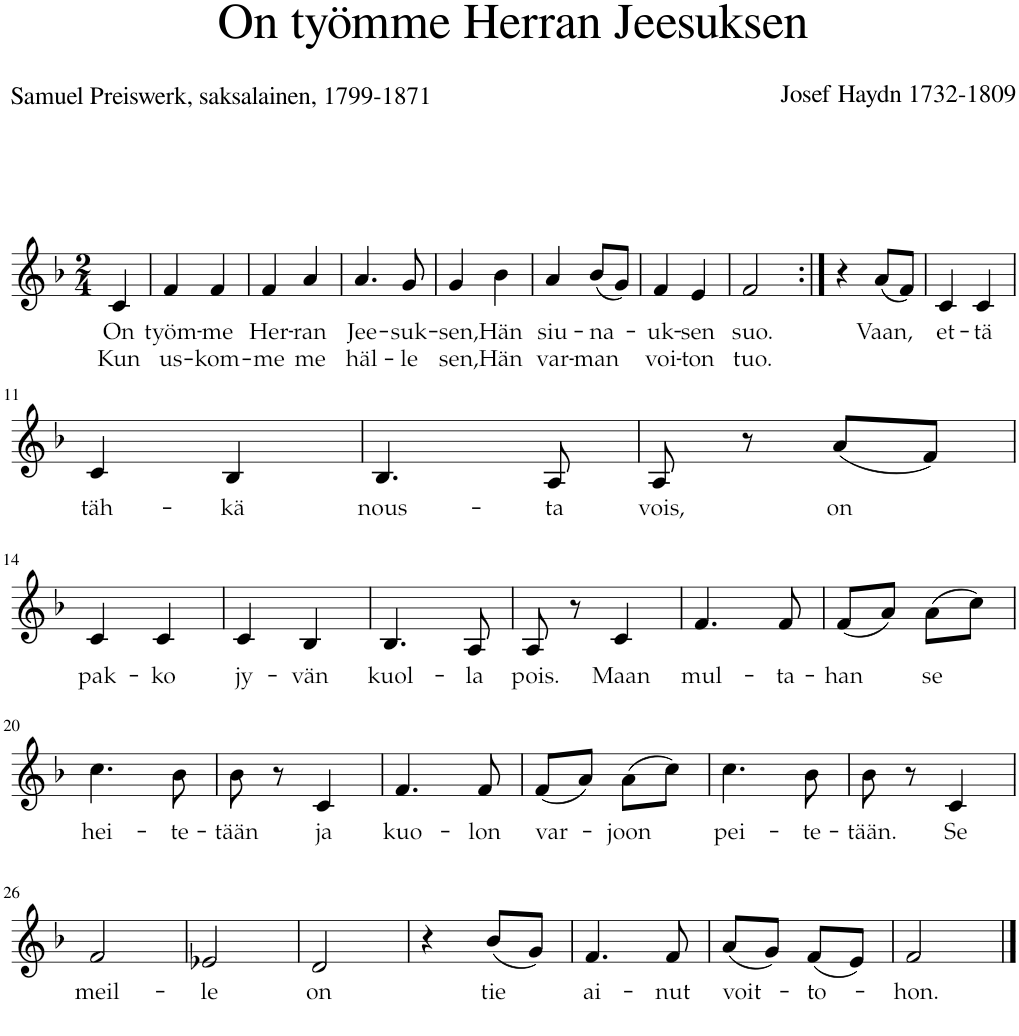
**kern	**text	**text
*part1	*part1	*part1
*staff1	*staff1	*staff1
*I"Staff	*	*
*clefG2	*	*
*k[b-]	*	*
*M2/4	*	*
=1	=1	=1
!	!LO:LY:b	!LO:LY:b
4c/	On	Kun
=2	=2	=2
!	!LO:LY:b	!LO:LY:b
4f/	työm-	us-
!	!LO:LY:b	!LO:LY:b
4f/	-me	-kom-
=3	=3	=3
!	!LO:LY:b	!LO:LY:b
4f/	Her-	-me
!	!LO:LY:b	!LO:LY:b
4a/	-ran	me
=4	=4	=4
!	!LO:LY:b	!LO:LY:b
4.a/	Jee-	häl-
!	!LO:LY:b	!LO:LY:b
8g/	-suk-	-le
=5	=5	=5
!	!LO:LY:b	!LO:LY:b
4g/	-sen,	sen,
!	!LO:LY:b	!LO:LY:b
4b-\	Hän	Hän
=6	=6	=6
!	!LO:LY:b	!LO:LY:b
4a/	siu-	var-
!	!LO:LY:b	!LO:LY:b
(8b-/L	-na-	-man
8g/J)	.	.
=7	=7	=7
!	!LO:LY:b	!LO:LY:b
4f/	-uk-	voi-
!	!LO:LY:b	!LO:LY:b
4e/	-sen	-ton
=8	=8	=8
!	!LO:LY:b	!LO:LY:b
2f/	suo.	tuo.
=9:|!	=9:|!	=9:|!
4r	.	.
!	!LO:LY:b	!
(8a/L	Vaan,	.
8f/J)	.	.
=10	=10	=10
!	!LO:LY:b	!
4c/	et-	.
!	!LO:LY:b	!
4c/	-tä	.
!!LO:LB:g=z
=11	=11	=11
!	!LO:LY:b	!
4c/	täh-	.
!	!LO:LY:b	!
4B-/	-kä	.
=12	=12	=12
!	!LO:LY:b	!
4.B-/	nous-	.
!	!LO:LY:b	!
8A/	-ta	.
=13	=13	=13
!	!LO:LY:b	!
8A/	vois,	.
8r	.	.
!	!LO:LY:b	!
(8a/L	on	.
8f/J)	.	.
!!LO:LB:g=z
=14	=14	=14
!	!LO:LY:b	!
4c/	pak-	.
!	!LO:LY:b	!
4c/	-ko	.
=15	=15	=15
!	!LO:LY:b	!
4c/	jy-	.
!	!LO:LY:b	!
4B-/	-vän	.
=16	=16	=16
!	!LO:LY:b	!
4.B-/	kuol-	.
!	!LO:LY:b	!
8A/	-la	.
=17	=17	=17
!	!LO:LY:b	!
8A/	pois.	.
8r	.	.
!	!LO:LY:b	!
4c/	Maan	.
=18	=18	=18
!	!LO:LY:b	!
4.f/	mul-	.
!	!LO:LY:b	!
8f/	-ta-	.
=19	=19	=19
!	!LO:LY:b	!
(8f/L	-han	.
8a/J)	.	.
!	!LO:LY:b	!
(8a\L	se	.
8cc\J)	.	.
!!LO:LB:g=z
=20	=20	=20
!	!LO:LY:b	!
4.cc\	hei-	.
!	!LO:LY:b	!
8b-\	-te-	.
=21	=21	=21
!	!LO:LY:b	!
8b-\	-tään	.
8r	.	.
!	!LO:LY:b	!
4c/	ja	.
=22	=22	=22
!	!LO:LY:b	!
4.f/	kuo-	.
!	!LO:LY:b	!
8f/	-lon	.
=23	=23	=23
!	!LO:LY:b	!
(8f/L	var-	.
8a/J)	.	.
!	!LO:LY:b	!
(8a\L	-joon	.
8cc\J)	.	.
=24	=24	=24
!	!LO:LY:b	!
4.cc\	pei-	.
!	!LO:LY:b	!
8b-\	-te-	.
=25	=25	=25
!	!LO:LY:b	!
8b-\	-tään.	.
8r	.	.
!	!LO:LY:b	!
4c/	Se	.
!!LO:LB:g=z
=26	=26	=26
!	!LO:LY:b	!
2f/	meil-	.
=27	=27	=27
!	!LO:LY:b	!
2e-X/	-le	.
=28	=28	=28
!	!LO:LY:b	!
2d/	on	.
=29	=29	=29
4r	.	.
!	!LO:LY:b	!
(8b-/L	tie	.
8g/J)	.	.
=30	=30	=30
!	!LO:LY:b	!
4.f/	ai-	.
!	!LO:LY:b	!
8f/	-nut	.
=31	=31	=31
!	!LO:LY:b	!
(8a/L	voit-	.
8g/J)	.	.
!	!LO:LY:b	!
(8f/L	-to-	.
8e/J)	.	.
=32	=32	=32
!	!LO:LY:b	!
2f/	-hon.	.
==	==	==
*-	*-	*-
